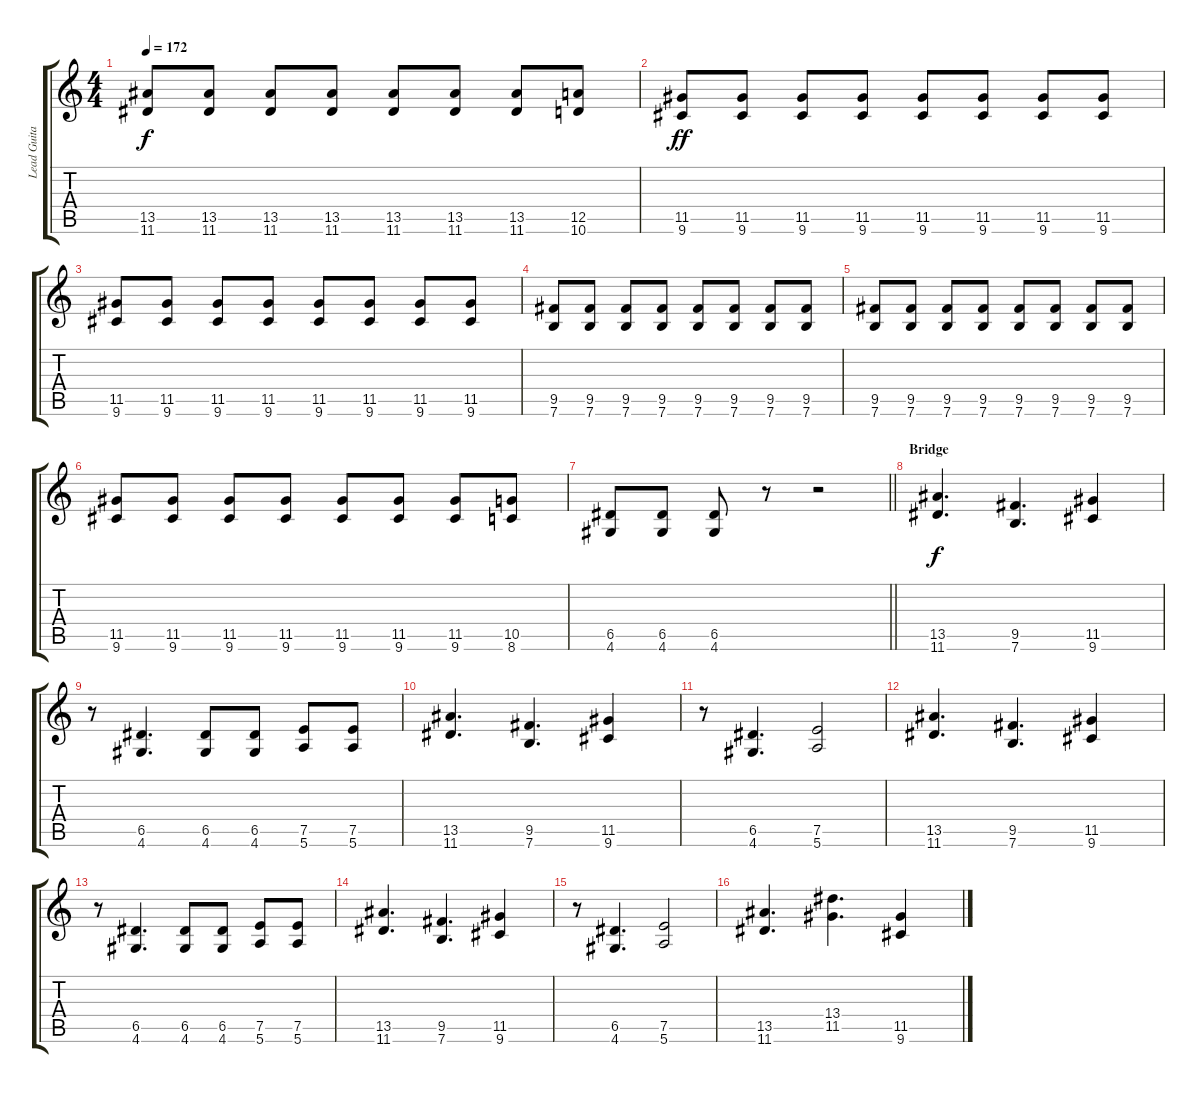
\track ("Lead Guitar 1" "Lead Guita") {instrument distortionguitar}
\staff {score tabs}
\tuning (E4 B3 G3 D3 A2 E2) {hide}
\ts (4 4)
\tempo 172
\clef g2
\ks c
(13.5 11.6).8{dy f} (13.5 11.6).8 (13.5 11.6).8 (13.5 11.6).8 (13.5 11.6).8 (13.5 11.6).8 (13.5 11.6).8 (12.5 10.6).8 |
(11.5 9.6).8{dy ff} (11.5 9.6).8 (11.5 9.6).8 (11.5 9.6).8 (11.5 9.6).8 (11.5 9.6).8 (11.5 9.6).8 (11.5 9.6).8 |
(11.5 9.6).8 (11.5 9.6).8 (11.5 9.6).8 (11.5 9.6).8 (11.5 9.6).8 (11.5 9.6).8 (11.5 9.6).8 (11.5 9.6).8 |
(9.5 7.6).8 (9.5 7.6).8 (9.5 7.6).8 (9.5 7.6).8 (9.5 7.6).8 (9.5 7.6).8 (9.5 7.6).8 (9.5 7.6).8 |
(9.5 7.6).8 (9.5 7.6).8 (9.5 7.6).8 (9.5 7.6).8 (9.5 7.6).8 (9.5 7.6).8 (9.5 7.6).8 (9.5 7.6).8 |
(11.5 9.6).8 (11.5 9.6).8 (11.5 9.6).8 (11.5 9.6).8 (11.5 9.6).8 (11.5 9.6).8 (11.5 9.6).8 (10.5 8.6).8 |
\barLineRight lightlight
(6.5 4.6).8 (6.5 4.6).8 (6.5 4.6).8 r.8 r.2 |
\section ("" "Bridge")
(13.5 11.6).4{d dy f} (9.5 7.6).4{d} (11.5 9.6).4 |
r.8 (6.5 4.6).4{d} (6.5 4.6).8 (6.5 4.6).8 (7.5 5.6).8 (7.5 5.6).8 |
(13.5 11.6).4{d} (9.5 7.6).4{d} (11.5 9.6).4 |
r.8 (6.5 4.6).4{d} (7.5 5.6).2 |
(13.5 11.6).4{d} (9.5 7.6).4{d} (11.5 9.6).4 |
r.8 (6.5 4.6).4{d} (6.5 4.6).8 (6.5 4.6).8 (7.5 5.6).8 (7.5 5.6).8 |
(13.5 11.6).4{d} (9.5 7.6).4{d} (11.5 9.6).4 |
r.8 (6.5 4.6).4{d} (7.5 5.6).2 |
(13.5 11.6).4{d} (13.4 11.5).4{d} (11.5 9.6).4
